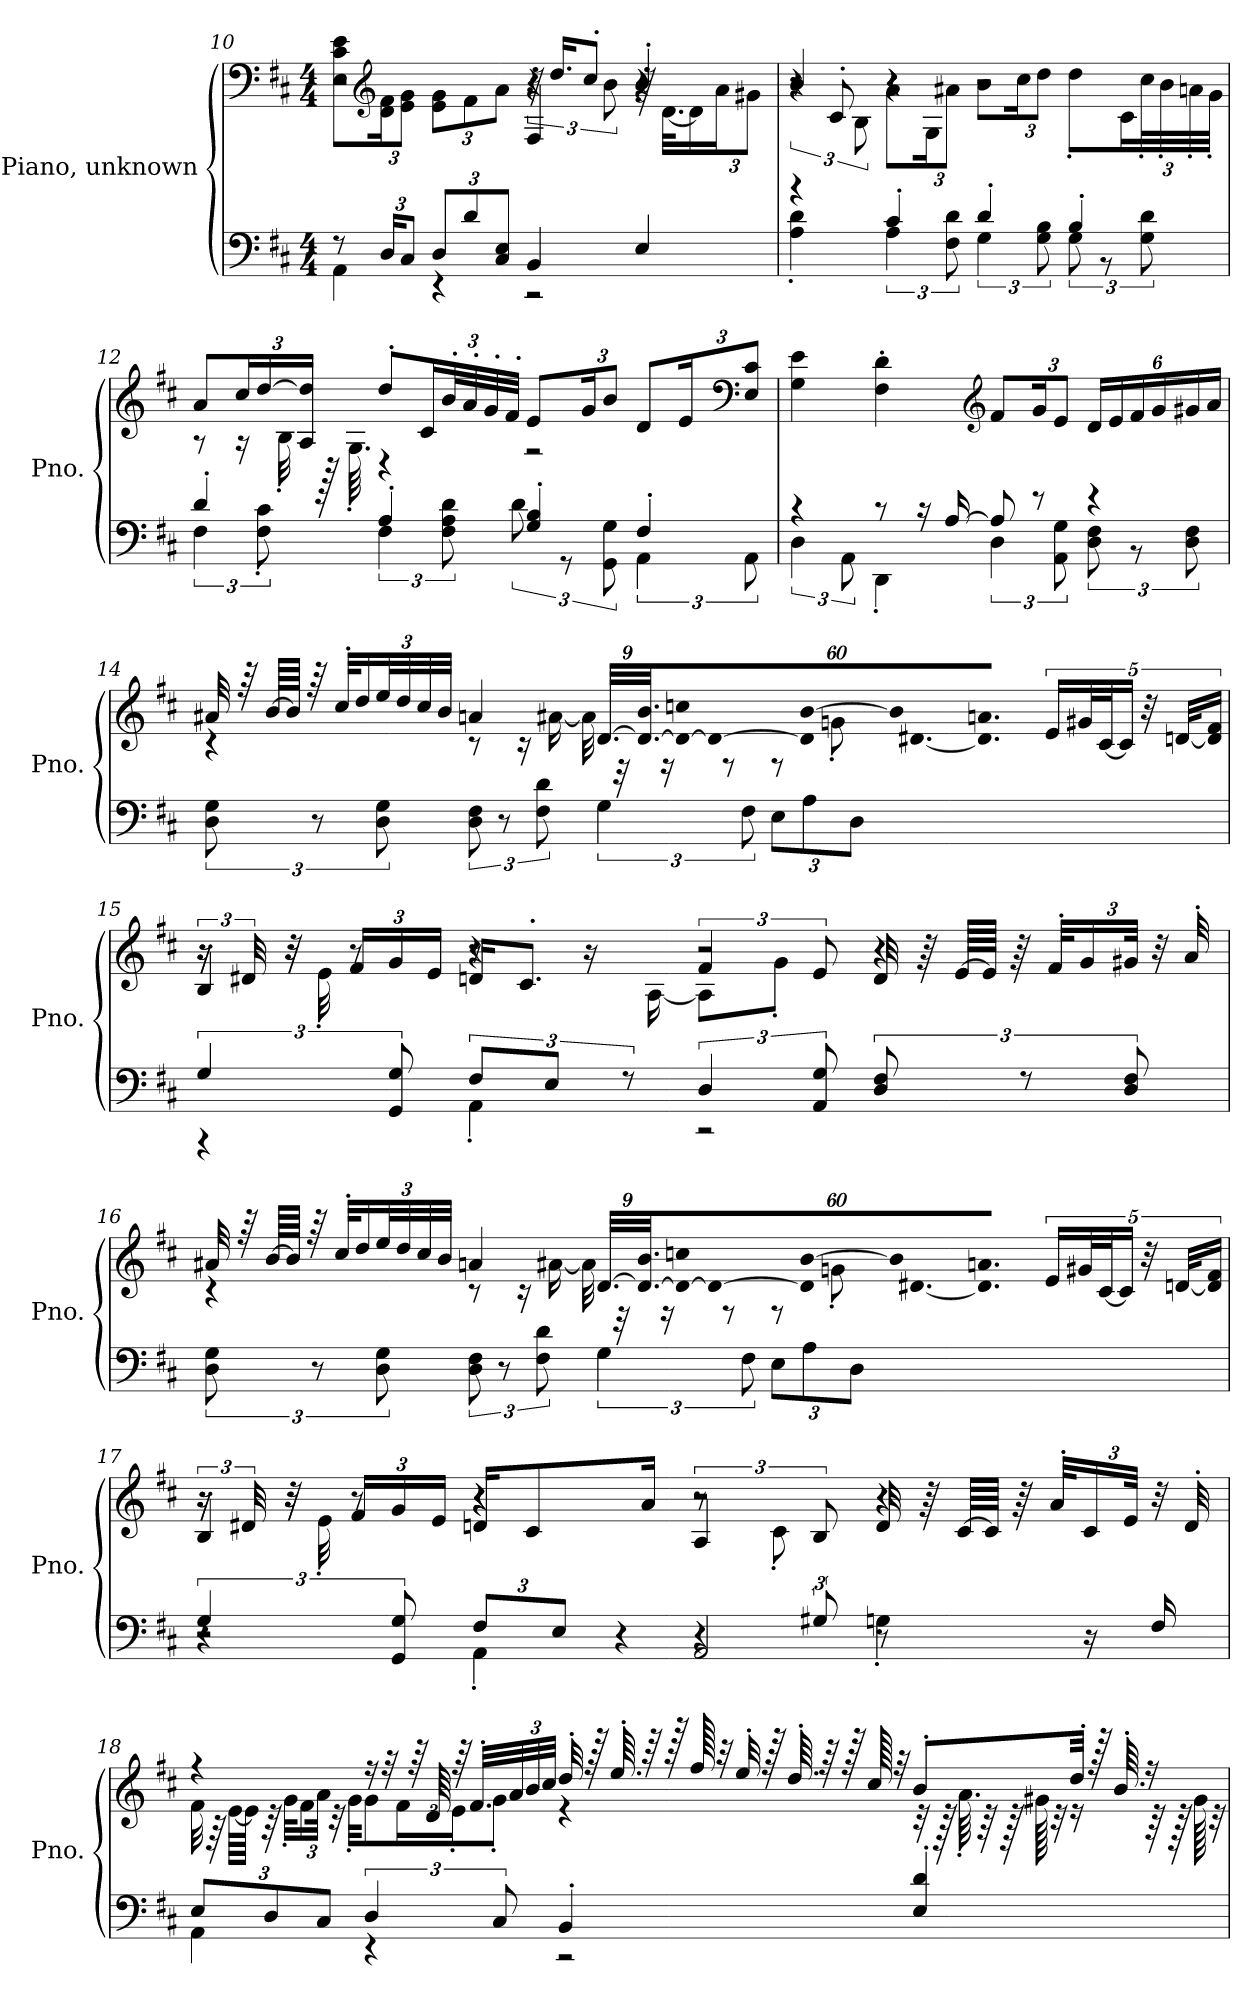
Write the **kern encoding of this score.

**kern	**kern
*part1	*part1
*staff2	*staff1
*I"Piano, unknown	*
*I'Pno.	*
*clefF4	*clefF4
*k[f#c#]	*k[f#c#]
*M4/4	*M4/4
=10	=10
*^	*^
*	*	*	*^
8r	4AA\	2r	8E\ 8c#\ 8e\L	2r
*	*	*clefG2	*	*
*Xbrackettup	*	*	*Xbrackettup	*
24D/KL	.	.	24d\ 24f#\K	.
12C#/J	.	.	12e\ 12g\J	.
12D/L	4r	.	12e\ 12g\L	.
12d/	.	.	12f#\	.
12C#/ 12E/J	.	.	12a\J	.
*	*	*	*brackettup	*
4BB/	2r	32r	6r	4F#/
.	.	16.dd/KL	.	.
.	.	8cc#'/J	.	.
.	.	.	12b\	.
4E/	.	4b'/	64r	4r
.	.	.	[32.d\KLL	.
.	.	.	16d\]	.
*	*	*	*Xbrackettup	*
.	.	.	24a\J	.
.	.	.	12g#X\J	.
!!LO:LB:g=z	!!	!!
=11	=11	=11	=11	=11
*	*	*	*brackettup	*
4r	4A\' 4d\'	4b/	6r	8r
.	.	.	.	8c#'/
.	.	.	12B\	.
*	*brackettup	*	*	*
4c#'/	6A\	4r	8a\L	4r
*	*	*	*Xbrackettup	*
.	.	.	24G\K	.
.	12F#\ 12d\	.	12a#X\J	.
4d'/	6G\	2r	8b\L	2r
.	.	.	24cc#\K	.
.	12G\ 12B\	.	12dd\J	.
4B'/	12G\	.	8dd'\L	.
.	12r	.	.	.
.	.	.	24c#\L	.
.	12G\ 12d\	.	48cc#'\L	.
.	.	.	48b'\	.
.	.	.	48an'\	.
.	.	.	48g'\JJJ	.
*	*	*	*v	*v
=12	=12	=12	=12
4d'/	6F#\	8a/L	8r
.	.	24cc#/L	16r
.	12F#\' 12c#\'	[24dd/	.
.	.	.	32B'\
.	.	24A/ 24dd/]JJ	.
.	.	.	128r
.	.	.	64.G'\
4A'/	6F#\	8dd'/L	4r
.	.	24c#/L	.
.	12F#\ 12A\ 12d\	48b'/L	.
.	.	48a'/	.
.	.	48g'/	.
.	.	48f#'/JJJ	.
4G/' 4B/'	12d\	8e/L	2r
.	12r	.	.
.	.	24g/K	.
.	12GG\ 12G\	12b/J	.
4F#'/	6AA\	8d/L	.
.	.	24e/K	.
*	*	*clefF4	*
.	12AA\	12E/ 12c#/J	.
*	*	*v	*v
!!LO:PB:g=z
=13	=13	=13
4r	6D\	4G\ 4e\
.	12AA\	.
8r	4DD'\	4F#\' 4d\'
16r	.	.
[16A/	.	.
*	*	*clefG2
8A/]	6D\	8f#/L
8r	.	24g/K
.	12AA\ 12G\	12e/J
4r	12D\ 12F#\	24d/LL
.	.	24e/
.	12r	24f#/
.	.	24g/
.	12D\ 12F#\	24g#X/
.	.	24a/JJ
*v	*v	*
!!LO:LB:g=z
=14	=14
*	*^
12D\ 12G\	32a#X/	4r
.	64r	.
.	[64b/LLLL	.
.	64b/JJJJ]	.
.	64r	.
12r	.	.
.	32cc#'/KLL	.
.	24dd/	.
12D\ 12G\	48ee/L	.
.	48dd/	.
.	48cc#/	.
.	48b/JJJ	.
12D\ 12F#\	4an/	8r
12r	.	.
.	.	16r
12F#\ 12d\	.	.
.	.	[16a#X\
6G\	[36.d/LLL	32a#\]
.	.	32r
.	36.d/_ 36.b/	.
.	.	16r
!	!LO:N:vis=32	!
.	1920%53d/_ 1920%53ccn/	.
!	!LO:N:vis=64	!
.	640%9d/L_	.
!	!LO:N:vis=64	!
.	640%9d/] [640%9b/J	8r
!	!LO:N:vis=32	!
.	1920%53b/]	.
12F#\	[36.d#X/	.
.	36.d#/] 36.an/JJJ	.
*Xbrackettup	*brackettup	*
12E\L	20e/LL	8r
.	40g#X/L	.
.	[40c#/J	.
12A\	.	.
.	20c#/JJ]	.
.	.	8gn'\
.	40r	.
12D\J	.	.
.	[40dn/KLL	.
.	20d/] 20f#/JJ	.
*	*v	*v
!!LO:LB:g=z
=15	=15
*brackettup	*
*^	*^
*	*	*	*^
6G/	4r	24r	16r	4B'/
.	.	48d#X/	.	.
.	.	16r	32r	.
.	.	.	32e'\	.
*	*	*Xbrackettup	*	*
.	.	24f#/LL	8r	.
12GG/ 12G/	.	24g/	.	.
.	.	24e/JJ	.	.
12F#/L	4AA'\	16dn/KL	8r	4r
.	.	8.c#'/J	.	.
12E/J	.	.	.	.
.	.	.	16r	.
12r	.	.	.	.
.	.	.	[16A\	.
*	*	*brackettup	*	*
6D/	2r	6f#/	8A\L]	2r
.	.	.	8g'\J	.
12AA/ 12G/	.	12e/	.	.
12D/ 12F#/	.	32d/	4r	.
.	.	64r	.	.
.	.	[64e/LLLL	.	.
.	.	64e/JJJJ]	.	.
.	.	64r	.	.
12r	.	.	.	.
.	.	32f#'/KLL	.	.
*	*	*Xbrackettup	*	*
.	.	24g/	.	.
12D/ 12F#/	.	48g#X/JJk	.	.
.	.	32r	.	.
.	.	32a'/	.	.
*v	*v	*	*	*
*	*	*v	*v
!!LO:LB:g=z
=16	=16	=16
12D\ 12G\	32a#X/	4r
.	64r	.
.	[64b/LLLL	.
.	64b/JJJJ]	.
.	64r	.
12r	.	.
.	32cc#'/KLL	.
.	24dd/	.
12D\ 12G\	48ee/L	.
.	48dd/	.
.	48cc#/	.
.	48b/JJJ	.
12D\ 12F#\	4an/	8r
12r	.	.
.	.	16r
12F#\ 12d\	.	.
.	.	[16a#X\
6G\	[36.d/LLL	32a#\]
.	.	32r
.	36.d/_ 36.b/	.
.	.	16r
!	!LO:N:vis=32	!
.	1920%53d/_ 1920%53ccn/	.
!	!LO:N:vis=64	!
.	640%9d/L_	.
!	!LO:N:vis=64	!
.	640%9d/] [640%9b/J	8r
!	!LO:N:vis=32	!
.	1920%53b/]	.
12F#\	[36.d#X/	.
.	36.d#/] 36.an/JJJ	.
*Xbrackettup	*brackettup	*
12E\L	20e/LL	8r
.	40g#X/L	.
.	[40c#/J	.
12A\	.	.
.	20c#/JJ]	.
.	.	8gn'\
.	40r	.
12D\J	.	.
.	[40dn/KLL	.
.	20d/] 20f#/JJ	.
*	*v	*v
!!LO:LB:g=z
=17	=17
*brackettup	*
*^	*^
*	*^	*	*^
6G/	4r	2r	24r	16r	4B'/
.	.	.	48d#X/	.	.
.	.	.	16r	32r	.
.	.	.	.	32e'\	.
*	*	*	*Xbrackettup	*	*
.	.	.	24f#/LL	8r	.
12GG/ 12G/	.	.	24g/	.	.
.	.	.	24e/JJ	.	.
12F#/L	4AA'\	.	16dn/KL	4r	4r
.	.	.	8c#/	.	.
12E/J	.	.	.	.	.
4r	.	.	.	.	.
.	.	.	16a/Jk	.	.
*	*	*	*brackettup	*	*
.	4r	2AA/	6A/	8r	2r
.	.	.	.	8c#'\	.
12G#X/	.	.	12B/	.	.
8r	4Gn'\	.	32d/	4r	.
.	.	.	64r	.	.
.	.	.	[64c#/LLLL	.	.
.	.	.	64c#/JJJJ]	.	.
.	.	.	64r	.	.
.	.	.	32a'/KLL	.	.
*	*	*	*Xbrackettup	*	*
16r	.	.	24c#/	.	.
.	.	.	48e/JJk	.	.
16F#/	.	.	32r	.	.
.	.	.	32d'/	.	.
*v	*v	*v	*	*	*
*	*v	*v	*v
!!LO:LB:g=z
=18	=18
*Xbrackettup	*
*^	*^
12E/L	4AA\	4r	32f#\
.	.	.	64r
.	.	.	[64e\LLLL
.	.	.	64e\JJJJ]
.	.	.	64r
12D/	.	.	.
.	.	.	32g'\KLL
.	.	.	24f#\
12C#/J	.	.	48a\JJk
.	.	.	32r
.	.	.	32g'\KKL
*brackettup	*	*	*
6D/	4r	16r	12g\
.	.	32r	.
.	.	.	24f#\L
.	.	64r	.
.	.	64d/	.
.	.	64r	24e'\J
.	.	32.f#'/LLL	.
12C#/	.	.	12g'\J
.	.	48a/	.
.	.	48b/	.
.	.	48cc#/JJJ	.
4BB'/	2r	32dd'/	4r
.	.	128r	.
.	.	64.ee'/	.
.	.	64r	.
.	.	128r	.
.	.	128ff#/	.
.	.	32r	.
.	.	32ee'/	.
.	.	128r	.
.	.	64.dd'/	.
.	.	64r	.
.	.	128r	.
.	.	128cc#/	.
.	.	32r	.
4E/' 4d/'	.	8b'/L	32r
.	.	.	128r
.	.	.	64.a'\
.	.	.	64r
.	.	.	128r
.	.	.	128g#X\
.	.	.	32r
.	.	32dd'/Jkk	16r
.	.	128r	.
.	.	64.b'/	.
.	.	16r	64r
.	.	.	128r
.	.	.	128g#\
.	.	.	32r
*v	*v	*	*
*	*v	*v
=	=
*-	*-
